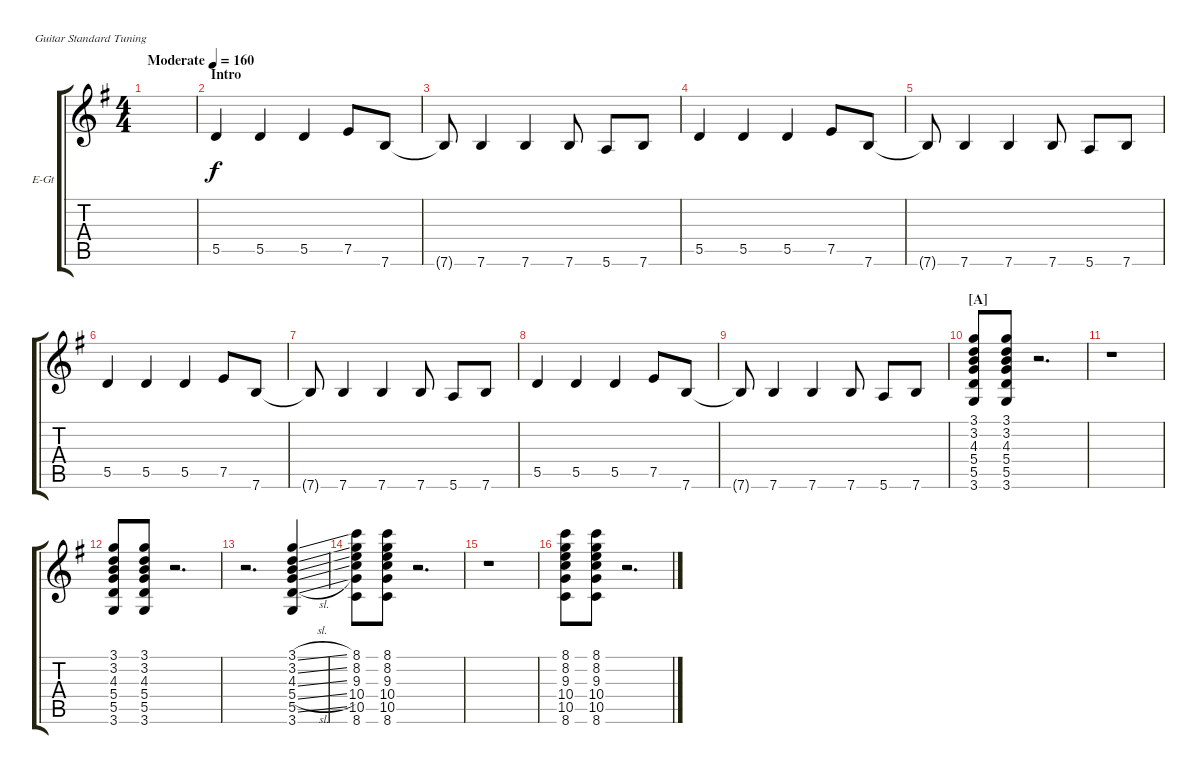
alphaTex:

\bracketExtendMode groupsimilarinstruments
\firstSystemTrackNameOrientation horizontal
\otherSystemsTrackNameOrientation horizontal
\track ("Albert Hammond Jr." "E-Gt") {instrument overdrivenguitar}
\staff {score tabs}
\tuning (E4 B3 G3 D3 A2 E2)
\ts (4 4)
\beaming (8 2 2 2 2)
\ac
\tempo (160 "Moderate")
\clef g2
\ks g
|
\section ("" "Intro")
5.5.4 5.5.4 5.5.4 7.5.8 7.6.8 |
7.6{t}.8 7.6.4 7.6.4 7.6.8 5.6.8 7.6.8 |
5.5.4 5.5.4 5.5.4 7.5.8 7.6.8 |
7.6{t}.8 7.6.4 7.6.4 7.6.8 5.6.8 7.6.8 |
5.5.4 5.5.4 5.5.4 7.5.8 7.6.8 |
7.6{t}.8 7.6.4 7.6.4 7.6.8 5.6.8 7.6.8 |
5.5.4 5.5.4 5.5.4 7.5.8 7.6.8 |
7.6{t}.8 7.6.4 7.6.4 7.6.8 5.6.8 7.6.8 |
\section ("A" "")
(3.1 3.2 4.3 5.4 5.5 3.6).8{dy f} (3.1 3.2 4.3 5.4 5.5 3.6).8 r.2{d} |
r.1 |
(3.1 3.2 4.3 5.4 5.5 3.6).8 (3.1 3.2 4.3 5.4 5.5 3.6).8 r.2{d} |
r.2{d} (3.1{sl} 3.2{sl} 4.3{sl} 5.4{sl} 5.5{sl} 3.6).4 |
(8.1 8.2 9.3 10.4 10.5 8.6).8 (8.1 8.2 9.3 10.4 10.5 8.6).8 r.2{d} |
r.1 |
(8.1 8.2 9.3 10.4 10.5 8.6).8 (8.1 8.2 9.3 10.4 10.5 8.6).8 r.2{d}
